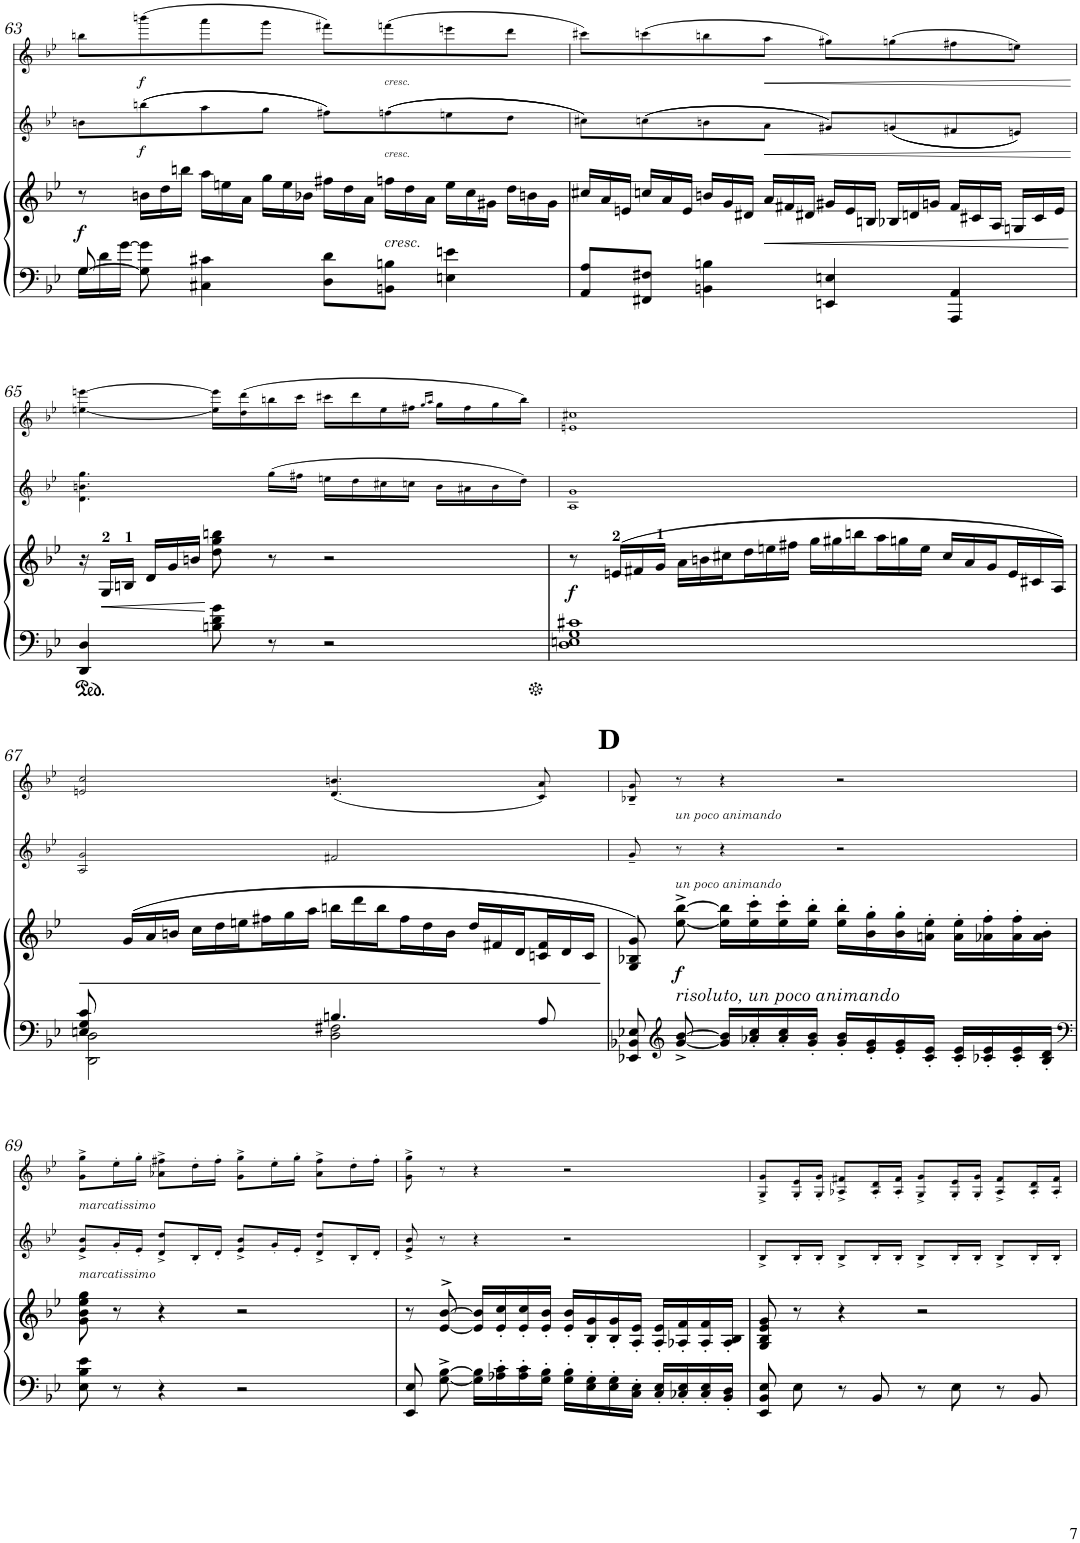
**kern	**kern	**dynam	**kern	**dynam	**kern	**dynam
*part3	*part3	*part3	*part2	*part2	*part1	*part1
*staff4	*staff3	*staff3/4	*staff2	*staff2	*staff1	*staff1
*I"Piano.	*	*	*I"Violin II.	*	*I"Violin I.	*
*I'Pno	*	*	*I'Vln	*	*I'Vln	*
!!LO:PB:g=z
*clefF4	*clefG2	*	*clefG2	*	*clefG2	*
*k[b-e-]	*k[b-e-]	*	*k[b-e-]	*	*k[b-e-]	*
*M4/4	*M4/4	*	*M4/4	*	*M4/4	*
*met(c)	*met(c)	*	*met(c)	*	*met(c)	*
*Xbrackettup	*	*	*	*	*	*
=63	=63	=63	=63	=63	=63	=63
*^	*	*	*	*	*	*
!	!	!	!LO:DY:b	!	!	!	!
24G\LL	[>8G/	8r	f	8bn'~\L	.	8bbn'~\L	.
24d\	.	.	.	.	.	.	.
[>24g\JJ	.	.	.	.	.	.	.
*	*	*Xtuplet	*	*	*	*	*
!	!	!	!	!	!LO:DY:b	!	!LO:DY:b
8G\] 8g\]	8ryy	24bn\LL	.	((8bbn\	f	(8bbbn\	f
.	.	24dd\	.	.	.	.	.
.	.	24bbn\JJ	.	.	.	.	.
4C#X\ 4c#X\	4ryy	24aa\LL	.	8aa\	.	8aaa\	.
.	.	24een\	.	.	.	.	.
.	.	24a\JJ	.	.	.	.	.
.	.	24gg\LL	.	8gg\J	.	8ggg\J	.
.	.	24ee\	.	.	.	.	.
.	.	24b-X\JJ	.	.	.	.	.
8D\ 8d\L	2ryy	24ff#X\LL	.	8ff#X\L))	.	8fff#X\L)	.
.	.	24dd\	.	.	.	.	.
.	.	24a\JJ	.	.	.	.	.
!	!	!	!	!	!	!LO:TX:b:i:t=cresc.	!
!	!	!	!	!LO:TX:b:i:t=cresc.	!	!	!
!	!	!LO:TX:b:i:t=cresc.	!	!	!	!	!
8BBn\ 8Bn\J	.	24ffn\LL	.	((8ffn\	.	(8fffn\	.
.	.	24dd\	.	.	.	.	.
.	.	24a\JJ	.	.	.	.	.
4En\ 4en\	.	24ee\LL	.	8een\	.	8eeen\	.
.	.	24cc\	.	.	.	.	.
.	.	24g#X\JJ	.	.	.	.	.
.	.	24dd\LL	.	8dd\J	.	8ddd\J	.
.	.	24bn\	.	.	.	.	.
.	.	24g#\JJ	.	.	.	.	.
*v	*v	*	*	*	*	*	*
=64	=64	=64	=64	=64	=64	=64
8AA/ 8A/L	24cc#X/LL	.	8cc#X\L))	.	8ccc#X\L)	.
.	24a/	.	.	.	.	.
.	24en/JJ	.	.	.	.	.
8FF#X/ 8F#X/J	24ccn/LL	.	((8ccn\	.	(8cccn\	.
.	24a/	.	.	.	.	.
.	24e/JJ	.	.	.	.	.
4BBn\ 4Bn\	24bn/LL	.	8bn\	.	8bbn\	.
.	24g/	.	.	.	.	.
.	24d#X/JJ	.	.	.	.	.
!	!	!LO:HP:b	!	!LO:HP:b	!	!LO:HP:b
.	24a/LL	<	8a\J	<	8aa\J	<
.	24f#X/	.	.	.	.	.
.	24d#X/JJ	.	.	.	.	.
4EEn/ 4En/	24g#X/LL	.	8g#X/L))	.	8gg#X\L)	.
.	24e/	.	.	.	.	.
.	24Bn/JJ	.	.	.	.	.
.	24B-X/LL	.	((8gn/	.	(8ggn\	.
.	24dn/	.	.	.	.	.
.	24gn/JJ	.	.	.	.	.
4AAA/ 4AA/	24f#/LL	.	8f#X/	.	8ff#X\	.
.	24c#X/	.	.	.	.	.
.	24A/JJ	.	.	.	.	.
.	24Gn/LL	.	8en/J))	.	8een\J)	.
.	24c#/	.	.	.	.	.
.	24e/JJ	.	.	.	.	.
.	.	[	.	[	.	[
!!LO:LB:g=z
=65	=65	=65	=65	=65	=65	=65
4DD/ 4D/	24r	.	4.d\ 4.bn\ 4.gg\	.	[4een\ [4eeen\	.
!	!	!LO:HP:b	!	!	!	!
.	24G/LL	<	.	.	.	.
.	24Bn/JJ	.	.	.	.	.
.	24d/LL	.	.	.	.	.
.	24g/	.	.	.	.	.
.	24bn/JJ	.	.	.	.	.
8Bn\ 8d\ 8g\	8dd\ 8gg\ 8bbn\	[	.	.	16ee\] 16eee\]LL	.
.	.	.	.	.	(16dd\ 16ddd\	.
8r	8r	.	(16gg\LL	.	16bbn\	.
.	.	.	16ff#X\JJ	.	16ccc\JJ	.
2r	2r	.	16een\LL	.	16ccc#X\LL	.
.	.	.	16dd\	.	16ddd\	.
.	.	.	16cc#X\	.	16ee\	.
.	.	.	16ccn\JJ	.	16ff#X\JJ	.
.	.	.	.	.	16qgg/LL	.
.	.	.	.	.	16qaa/JJ	.
.	.	.	16b\LL	.	16gg\LL	.
.	.	.	16a#X\	.	16ff#\	.
.	.	.	16b\	.	16gg\	.
.	.	.	16dd'~\JJ)	.	16bb'~\JJ)	.
=66	=66	=66	=66	=66	=66	=66
!	!	!LO:DY:b	!	!	!	!
1D 1En 1G 1c#X	8r	f	1A 1g	.	1en 1cc#X	.
.	(24en/LL	.	.	.	.	.
.	24f#X/	.	.	.	.	.
.	24g/JJ	.	.	.	.	.
.	24a\LL	.	.	.	.	.
.	24bn\	.	.	.	.	.
.	24cc#X\J	.	.	.	.	.
.	24dd\L	.	.	.	.	.
.	24een\	.	.	.	.	.
.	24ff#X\JJ	.	.	.	.	.
.	24gg\LL	.	.	.	.	.
.	24gg#X\	.	.	.	.	.
.	24bbn\J	.	.	.	.	.
.	24aa\L	.	.	.	.	.
.	24ggn\	.	.	.	.	.
.	24ee\JJ	.	.	.	.	.
.	24cc#/LL	.	.	.	.	.
.	24a/	.	.	.	.	.
.	24g/J	.	.	.	.	.
.	24e/L	.	.	.	.	.
.	24c#X/	.	.	.	.	.
.	24A/JJ)	.	.	.	.	.
!!LO:LB:g=z
=67	=67	=67	=67	=67	=67	=67
*^	*	*	*	*	*	*
8En/ 8G/ 8c/	2DD\ 2D\	8ryy	.	2A/ 2g/	.	2en/ 2cc/	.
8ryy	.	(24g/LL	.	.	.	.	.
.	.	24a/	.	.	.	.	.
.	.	24bn/JJ	.	.	.	.	.
4ryy	.	24cc\LL	.	.	.	.	.
.	.	24dd\	.	.	.	.	.
.	.	24een\J	.	.	.	.	.
.	.	24ff#X\L	.	.	.	.	.
.	.	24gg\	.	.	.	.	.
.	.	24aa\JJ	.	.	.	.	.
4.Bn/	2D\ 2F#X\	24bbn\LL	.	2f#X/	.	(4.d/ 4.bn/	.
.	.	24ddd\	.	.	.	.	.
.	.	24bb\J	.	.	.	.	.
.	.	24ff#\L	.	.	.	.	.
.	.	24dd\	.	.	.	.	.
.	.	24b\JJ	.	.	.	.	.
.	.	24dd/LL	.	.	.	.	.
.	.	24f#X/	.	.	.	.	.
.	.	24d/J	.	.	.	.	.
8A/	.	24cn/ 24f#/L	.	.	.	8c/ 8a/)	.
.	.	24d/	.	.	.	.	.
.	.	24c/JJ	.	.	.	.	.
*v	*v	*	*	*	*	*	*
!!LO:REH:place=s1:a:B:cj:enc=none:fs=18:t=D
=68	=68	=68	=68	=68	=68	=68
8EE-X/ 8BB-X/ 8E-X/	8G/ 8B-X/ 8g/)	.	8g~/	.	8B-X/~ 8g/~	.
*clefG2	*	*	*	*	*	*
!	!	!	!	!	!LO:TX:b:i:t=un poco animando	!
!	!	!	!LO:TX:b:i:t=un poco animando	!	!	!
!	!LO:TX:b:i:t=risoluto, un poco animando	!	!	!	!	!
!	!	!LO:DY:b	!	!	!	!
[8g/^ [8b-/^	[8ee-\^ [8bb-\^	f	8r	.	8r	.
16g/] 16b-/]LL	16ee-\] 16bb-\]LL	.	4r	.	4r	.
16a-X/' 16cc/'	16ee-\' 16ccc\'	.	.	.	.	.
16a-/' 16cc/'	16ee-\' 16ccc\'	.	.	.	.	.
16g/' 16b-/'JJ	16ee-\' 16bb-\'JJ	.	.	.	.	.
16g/' 16b-/'LL	16ee-\' 16bb-\'LL	.	2r	.	2r	.
16e-/' 16g/'	16b-\' 16gg\'	.	.	.	.	.
16e-/' 16g/'	16b-\' 16gg\'	.	.	.	.	.
16c/' 16e-/'JJ	16an\' 16ee-\'JJ	.	.	.	.	.
16c/' 16e-/'LL	16a\' 16ee-\'LL	.	.	.	.	.
16c-X/' 16e-/'	16a-X\' 16ff\'	.	.	.	.	.
16c-/' 16e-/'	16a-\' 16ff\'	.	.	.	.	.
16B-/' 16d/'JJ	16a-\' 16b-\'JJ	.	.	.	.	.
!!LO:LB:g=z
=69	=69	=69	=69	=69	=69	=69
*clefF4	*	*	*	*	*	*
!	!	!	!	!	!LO:TX:b:i:t=marcatissimo	!
!	!	!	!LO:TX:b:i:t=marcatissimo	!	!	!
8E-\ 8B-\ 8e-\	8g\ 8b-\ 8ee-\ 8gg\	.	8e-/'~^ 8b-/'~^L	.	8g\'~^ 8gg\'~^L	.
8r	8r	.	16g'/L	.	16ee-'\L	.
.	.	.	16e-'/JJ	.	16gg'\JJ	.
4r	4r	.	8d/'~^ 8dd/'~^L	.	8a-X\'~^ 8ff#X\'~^L	.
.	.	.	16B-'/L	.	16dd'\L	.
.	.	.	16d'/JJ	.	16ff#'\JJ	.
2r	2r	.	8e-/'~^ 8b-/'~^L	.	8g\'~^ 8gg\'~^L	.
.	.	.	16g'/L	.	16ee-'\L	.
.	.	.	16e-'/JJ	.	16gg'\JJ	.
.	.	.	8d/'~^ 8dd/'~^L	.	8a-\'~^ 8ff#\'~^L	.
.	.	.	16B-'/L	.	16dd'\L	.
.	.	.	16d'/JJ	.	16ff#'\JJ	.
=70	=70	=70	=70	=70	=70	=70
8EE-/'~ 8E-/'~	8r	.	8e-/'~^ 8b-/'~^	.	8g\'~^ 8gg\'~^	.
[8G\^ [8B-\^	[8e-/^> [8b-/^>	.	8r	.	8r	.
16G\] 16B-\]LL	16e-/] 16b-/]LL	.	4r	.	4r	.
16A-X\' 16c\'	16e-/' 16cc/'	.	.	.	.	.
16A-\' 16c\'	16e-/' 16cc/'	.	.	.	.	.
16G\' 16B-\'JJ	16e-/' 16b-/'JJ	.	.	.	.	.
16G\' 16B-\'LL	16e-/' 16b-/'LL	.	2r	.	2r	.
16E-\' 16G\'	16B-/' 16g/'	.	.	.	.	.
16E-\' 16G\'	16B-/' 16g/'	.	.	.	.	.
16C\' 16E-\'JJ	16A/' 16e-/'JJ	.	.	.	.	.
16C/' 16E-/'LL	16A/' 16e-/'LL	.	.	.	.	.
16C-X/' 16E-/'	16A-X/' 16f/'	.	.	.	.	.
16C-/' 16E-/'	16A-/' 16f/'	.	.	.	.	.
16BB-/' 16D/'JJ	16A-/' 16B-/'JJ	.	.	.	.	.
=71	=71	=71	=71	=71	=71	=71
8EE-/'~ 8BB-/'~ 8E-/'~	8G/'~ 8B-/'~ 8e-/'~ 8g/'~	.	8B-'~^/L	.	8G/'~^ 8g/'~^L	.
8E-'~\	8r	.	16B-'/L	.	16G/' 16e-/'L	.
.	.	.	16B-'/JJ	.	16G/' 16g/'JJ	.
8r	4r	.	8B-'~^/L	.	8A-X/'~^ 8f#X/'~^L	.
8BB-'~/	.	.	16B-'/L	.	16A-/' 16d/'L	.
.	.	.	16B-'/JJ	.	16A-/' 16f#/'JJ	.
8r	2r	.	8B-'~^/L	.	8G/'~^ 8g/'~^L	.
8E-'~\	.	.	16B-'/L	.	16G/' 16e-/'L	.
.	.	.	16B-'/JJ	.	16G/' 16g/'JJ	.
8r	.	.	8B-'~^/L	.	8A-/'~^ 8f#/'~^L	.
8BB-'~/	.	.	16B-'/L	.	16A-/' 16d/'L	.
.	.	.	16B-'/JJ	.	16A-/' 16f#/'JJ	.
=	=	=	=	=	=	=
*-	*-	*-	*-	*-	*-	*-
